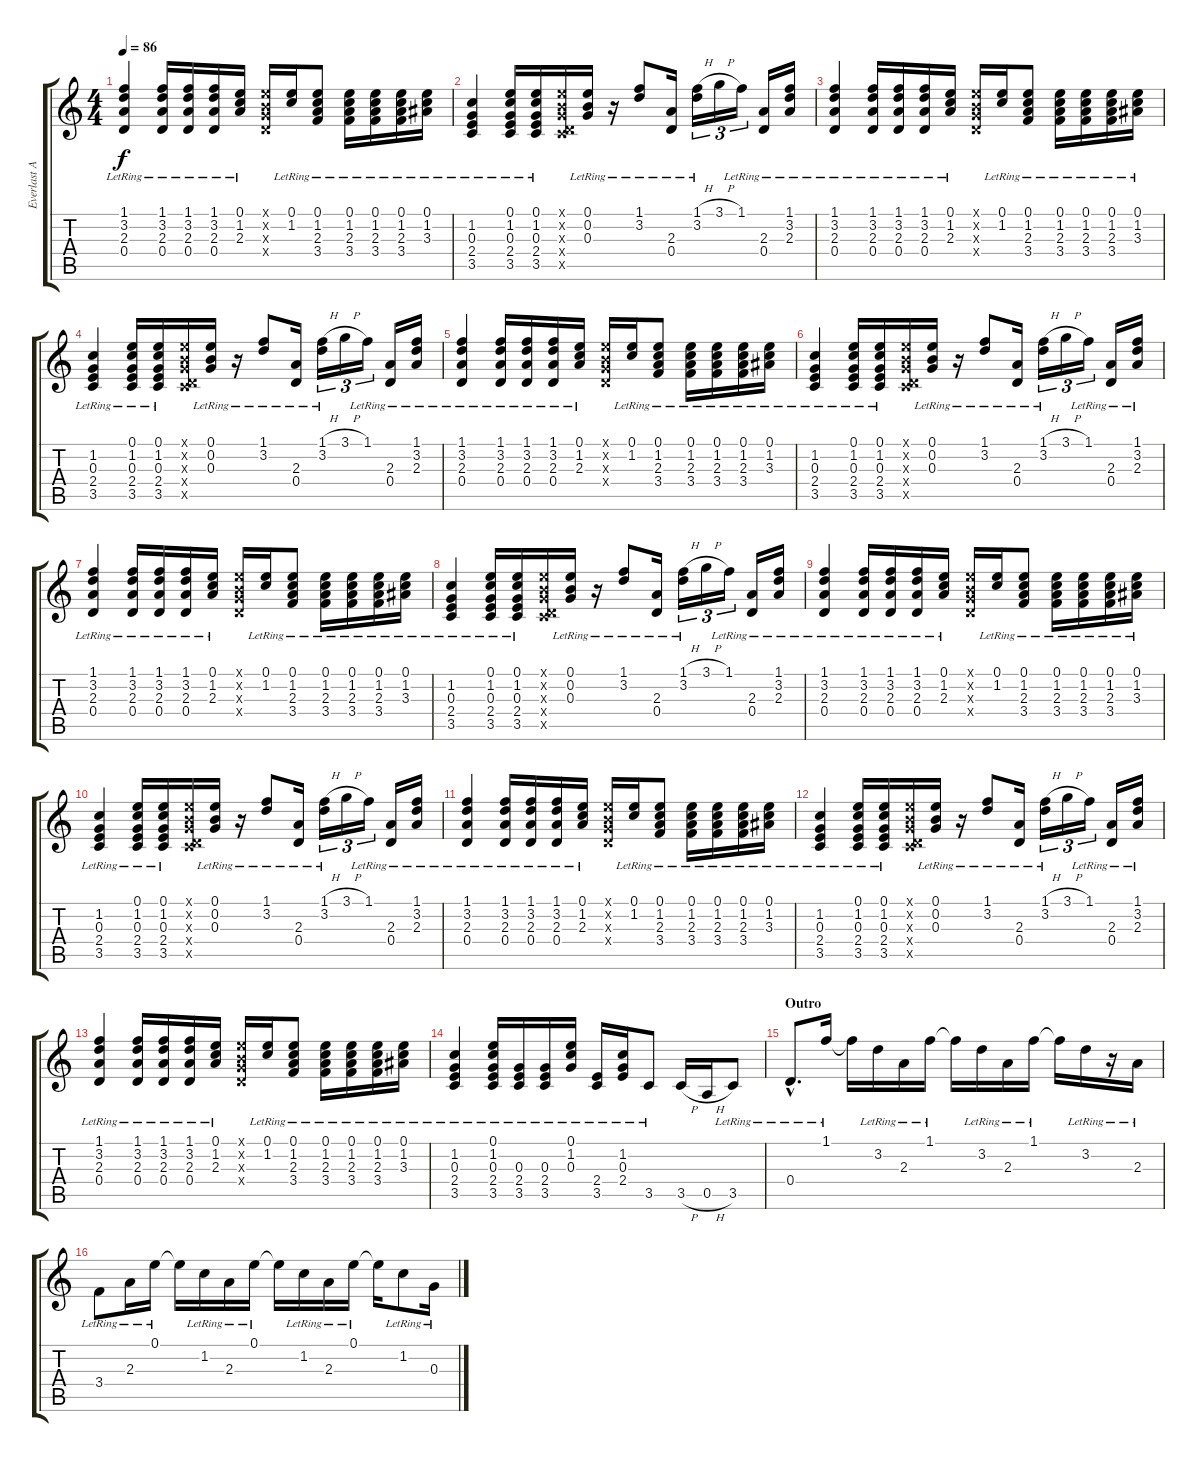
\track ("Everlast Acoustik" "Everlast A") {instrument acousticguitarsteel}
\staff {score tabs}
\tuning (E4 B3 G3 D3 A2 E2) {hide}
\ts (4 4)
\tempo 86
\clef g2
\ks c
(1.1{lr} 3.2{lr} 2.3{lr} 0.4{lr}).4{dy f} (1.1{lr} 3.2{lr} 2.3{lr} 0.4{lr}).16 (1.1{lr} 3.2{lr} 2.3{lr} 0.4{lr}).16 (1.1{lr} 3.2{lr} 2.3{lr} 0.4{lr}).16 (0.1{lr} 1.2{lr} 2.3{lr}).16 (0.1{x} 0.2{x} 0.3{x} 0.4{x}).16 (0.1{lr} 1.2{lr}).16 (0.1{lr} 1.2{lr} 2.3{lr} 3.4{lr}).8 (0.1{lr} 1.2{lr} 2.3{lr} 3.4{lr}).16 (0.1{lr} 1.2{lr} 2.3{lr} 3.4{lr}).16 (0.1{lr} 1.2{lr} 2.3{lr} 3.4{lr}).16 (0.1{lr} 1.2{lr} 3.3{lr}).16 |
(1.2{lr} 0.3 2.4 3.5{lr}).4 (0.1{lr} 1.2{lr} 0.3{lr} 2.4{lr} 3.5{lr}).16 (0.1{lr} 1.2{lr} 0.3{lr} 2.4{lr} 3.5{lr}).16 (0.1{x} 0.2{x} 0.3{x} 0.4{x} 3.5{x}).16 (0.1{lr} 0.2{lr} 0.3{lr}).16 r.16 (1.1{lr} 3.2{lr}).8 (2.3{lr} 0.4{lr}).16 (1.1{h} 3.2{lr}).16{tu (3 2)} 3.1{h}.16{tu (3 2)} 1.1{lr}.16{tu (3 2)} (2.3{lr} 0.4{lr}).16 (1.1{lr} 3.2{lr} 2.3{lr}).16 |
(1.1{lr} 3.2{lr} 2.3{lr} 0.4{lr}).4 (1.1{lr} 3.2{lr} 2.3{lr} 0.4{lr}).16 (1.1{lr} 3.2{lr} 2.3{lr} 0.4{lr}).16 (1.1{lr} 3.2{lr} 2.3{lr} 0.4{lr}).16 (0.1{lr} 1.2{lr} 2.3{lr}).16 (0.1{x} 0.2{x} 0.3{x} 0.4{x}).16 (0.1{lr} 1.2{lr}).16 (0.1{lr} 1.2{lr} 2.3{lr} 3.4{lr}).8 (0.1{lr} 1.2{lr} 2.3{lr} 3.4{lr}).16 (0.1{lr} 1.2{lr} 2.3{lr} 3.4{lr}).16 (0.1{lr} 1.2{lr} 2.3{lr} 3.4{lr}).16 (0.1{lr} 1.2{lr} 3.3{lr}).16 |
(1.2{lr} 0.3 2.4 3.5{lr}).4 (0.1{lr} 1.2{lr} 0.3{lr} 2.4{lr} 3.5{lr}).16 (0.1{lr} 1.2{lr} 0.3{lr} 2.4{lr} 3.5{lr}).16 (0.1{x} 0.2{x} 0.3{x} 0.4{x} 3.5{x}).16 (0.1{lr} 0.2{lr} 0.3{lr}).16 r.16 (1.1{lr} 3.2{lr}).8 (2.3{lr} 0.4{lr}).16 (1.1{h} 3.2{lr}).16{tu (3 2)} 3.1{h}.16{tu (3 2)} 1.1{lr}.16{tu (3 2)} (2.3{lr} 0.4{lr}).16 (1.1{lr} 3.2{lr} 2.3{lr}).16 |
(1.1{lr} 3.2{lr} 2.3{lr} 0.4{lr}).4 (1.1{lr} 3.2{lr} 2.3{lr} 0.4{lr}).16 (1.1{lr} 3.2{lr} 2.3{lr} 0.4{lr}).16 (1.1{lr} 3.2{lr} 2.3{lr} 0.4{lr}).16 (0.1{lr} 1.2{lr} 2.3{lr}).16 (0.1{x} 0.2{x} 0.3{x} 0.4{x}).16 (0.1{lr} 1.2{lr}).16 (0.1{lr} 1.2{lr} 2.3{lr} 3.4{lr}).8 (0.1{lr} 1.2{lr} 2.3{lr} 3.4{lr}).16 (0.1{lr} 1.2{lr} 2.3{lr} 3.4{lr}).16 (0.1{lr} 1.2{lr} 2.3{lr} 3.4{lr}).16 (0.1{lr} 1.2{lr} 3.3{lr}).16 |
(1.2{lr} 0.3 2.4 3.5{lr}).4 (0.1{lr} 1.2{lr} 0.3{lr} 2.4{lr} 3.5{lr}).16 (0.1{lr} 1.2{lr} 0.3{lr} 2.4{lr} 3.5{lr}).16 (0.1{x} 0.2{x} 0.3{x} 0.4{x} 3.5{x}).16 (0.1{lr} 0.2{lr} 0.3{lr}).16 r.16 (1.1{lr} 3.2{lr}).8 (2.3{lr} 0.4{lr}).16 (1.1{h} 3.2{lr}).16{tu (3 2)} 3.1{h}.16{tu (3 2)} 1.1{lr}.16{tu (3 2)} (2.3{lr} 0.4{lr}).16 (1.1{lr} 3.2{lr} 2.3{lr}).16 |
(1.1{lr} 3.2{lr} 2.3{lr} 0.4{lr}).4 (1.1{lr} 3.2{lr} 2.3{lr} 0.4{lr}).16 (1.1{lr} 3.2{lr} 2.3{lr} 0.4{lr}).16 (1.1{lr} 3.2{lr} 2.3{lr} 0.4{lr}).16 (0.1{lr} 1.2{lr} 2.3{lr}).16 (0.1{x} 0.2{x} 0.3{x} 0.4{x}).16 (0.1{lr} 1.2{lr}).16 (0.1{lr} 1.2{lr} 2.3{lr} 3.4{lr}).8 (0.1{lr} 1.2{lr} 2.3{lr} 3.4{lr}).16 (0.1{lr} 1.2{lr} 2.3{lr} 3.4{lr}).16 (0.1{lr} 1.2{lr} 2.3{lr} 3.4{lr}).16 (0.1{lr} 1.2{lr} 3.3{lr}).16 |
(1.2{lr} 0.3 2.4 3.5{lr}).4 (0.1{lr} 1.2{lr} 0.3{lr} 2.4{lr} 3.5{lr}).16 (0.1{lr} 1.2{lr} 0.3{lr} 2.4{lr} 3.5{lr}).16 (0.1{x} 0.2{x} 0.3{x} 0.4{x} 3.5{x}).16 (0.1{lr} 0.2{lr} 0.3{lr}).16 r.16 (1.1{lr} 3.2{lr}).8 (2.3{lr} 0.4{lr}).16 (1.1{h} 3.2{lr}).16{tu (3 2)} 3.1{h}.16{tu (3 2)} 1.1{lr}.16{tu (3 2)} (2.3{lr} 0.4{lr}).16 (1.1{lr} 3.2{lr} 2.3{lr}).16 |
(1.1{lr} 3.2{lr} 2.3{lr} 0.4{lr}).4 (1.1{lr} 3.2{lr} 2.3{lr} 0.4{lr}).16 (1.1{lr} 3.2{lr} 2.3{lr} 0.4{lr}).16 (1.1{lr} 3.2{lr} 2.3{lr} 0.4{lr}).16 (0.1{lr} 1.2{lr} 2.3{lr}).16 (0.1{x} 0.2{x} 0.3{x} 0.4{x}).16 (0.1{lr} 1.2{lr}).16 (0.1{lr} 1.2{lr} 2.3{lr} 3.4{lr}).8 (0.1{lr} 1.2{lr} 2.3{lr} 3.4{lr}).16 (0.1{lr} 1.2{lr} 2.3{lr} 3.4{lr}).16 (0.1{lr} 1.2{lr} 2.3{lr} 3.4{lr}).16 (0.1{lr} 1.2{lr} 3.3{lr}).16 |
(1.2{lr} 0.3 2.4 3.5{lr}).4 (0.1{lr} 1.2{lr} 0.3{lr} 2.4{lr} 3.5{lr}).16 (0.1{lr} 1.2{lr} 0.3{lr} 2.4{lr} 3.5{lr}).16 (0.1{x} 0.2{x} 0.3{x} 0.4{x} 3.5{x}).16 (0.1{lr} 0.2{lr} 0.3{lr}).16 r.16 (1.1{lr} 3.2{lr}).8 (2.3{lr} 0.4{lr}).16 (1.1{h} 3.2{lr}).16{tu (3 2)} 3.1{h}.16{tu (3 2)} 1.1{lr}.16{tu (3 2)} (2.3{lr} 0.4{lr}).16 (1.1{lr} 3.2{lr} 2.3{lr}).16 |
(1.1{lr} 3.2{lr} 2.3{lr} 0.4{lr}).4 (1.1{lr} 3.2{lr} 2.3{lr} 0.4{lr}).16 (1.1{lr} 3.2{lr} 2.3{lr} 0.4{lr}).16 (1.1{lr} 3.2{lr} 2.3{lr} 0.4{lr}).16 (0.1{lr} 1.2{lr} 2.3{lr}).16 (0.1{x} 0.2{x} 0.3{x} 0.4{x}).16 (0.1{lr} 1.2{lr}).16 (0.1{lr} 1.2{lr} 2.3{lr} 3.4{lr}).8 (0.1{lr} 1.2{lr} 2.3{lr} 3.4{lr}).16 (0.1{lr} 1.2{lr} 2.3{lr} 3.4{lr}).16 (0.1{lr} 1.2{lr} 2.3{lr} 3.4{lr}).16 (0.1{lr} 1.2{lr} 3.3{lr}).16 |
(1.2{lr} 0.3 2.4 3.5{lr}).4 (0.1{lr} 1.2{lr} 0.3{lr} 2.4{lr} 3.5{lr}).16 (0.1{lr} 1.2{lr} 0.3{lr} 2.4{lr} 3.5{lr}).16 (0.1{x} 0.2{x} 0.3{x} 0.4{x} 3.5{x}).16 (0.1{lr} 0.2{lr} 0.3{lr}).16 r.16 (1.1{lr} 3.2{lr}).8 (2.3{lr} 0.4{lr}).16 (1.1{h} 3.2{lr}).16{tu (3 2)} 3.1{h}.16{tu (3 2)} 1.1{lr}.16{tu (3 2)} (2.3{lr} 0.4{lr}).16 (1.1{lr} 3.2{lr} 2.3{lr}).16 |
(1.1{lr} 3.2{lr} 2.3{lr} 0.4{lr}).4 (1.1{lr} 3.2{lr} 2.3{lr} 0.4{lr}).16 (1.1{lr} 3.2{lr} 2.3{lr} 0.4{lr}).16 (1.1{lr} 3.2{lr} 2.3{lr} 0.4{lr}).16 (0.1{lr} 1.2{lr} 2.3{lr}).16 (0.1{x} 0.2{x} 0.3{x} 0.4{x}).16 (0.1{lr} 1.2{lr}).16 (0.1{lr} 1.2{lr} 2.3{lr} 3.4{lr}).8 (0.1{lr} 1.2{lr} 2.3{lr} 3.4{lr}).16 (0.1{lr} 1.2{lr} 2.3{lr} 3.4{lr}).16 (0.1{lr} 1.2{lr} 2.3{lr} 3.4{lr}).16 (0.1{lr} 1.2{lr} 3.3{lr}).16 |
(1.2{lr} 0.3{lr} 2.4{lr} 3.5{lr}).4 (0.1{lr} 1.2{lr} 0.3{lr} 2.4{lr} 3.5{lr}).16 (0.3{lr} 2.4{lr} 3.5{lr}).16 (0.3{lr} 2.4{lr} 3.5{lr}).16 (0.1{lr} 1.2{lr} 0.3{lr}).16 (2.4{lr} 3.5{lr}).16 (1.2{lr} 0.3{lr} 2.4{lr}).16 3.5{lr}.8 3.5{h}.16 0.5{h}.16 3.5{lr}.8 |
\section ("" "Outro")
0.4{hac lr}.8{d} 1.1{lr}.16 1.1{t}.16 3.2{lr}.16 2.3{lr}.16 1.1{lr}.16 1.1{t}.16 3.2{lr}.16 2.3{lr}.16 1.1{lr}.16 1.1{t}.16 3.2{lr}.16 r.16 2.3{lr}.16 |
3.4{lr}.8 2.3{lr}.16 0.1{lr}.16 0.1{t}.16 1.2{lr}.16 2.3{lr}.16 0.1{lr}.16 0.1{t}.16 1.2{lr}.16 2.3{lr}.16 0.1{lr}.16 0.1{t}.16 1.2{lr}.8 0.3{lr}.16
